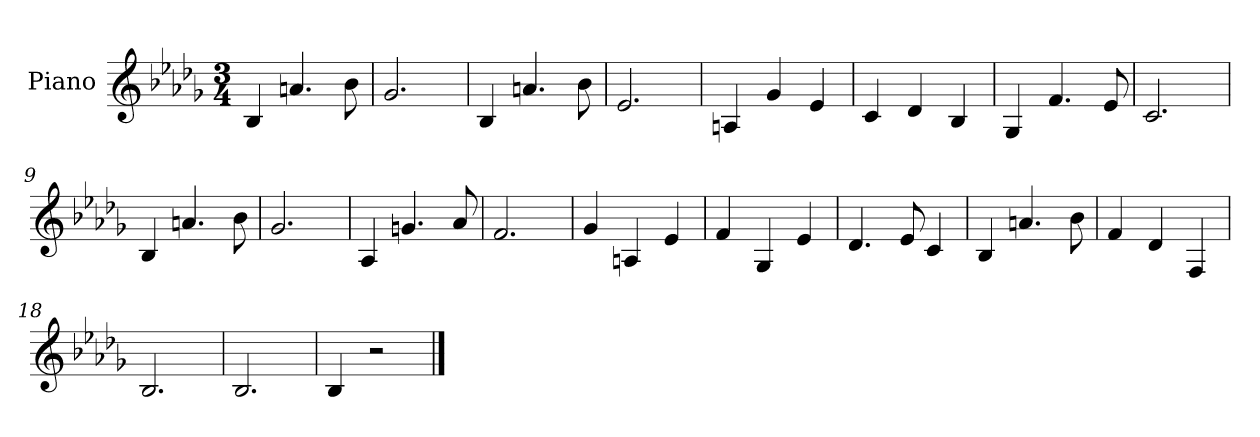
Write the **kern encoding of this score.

**kern
*part1
*staff1
*I"Piano
*I'Pno.
*clefG2
*k[b-e-a-d-g-]
*M3/4
=1
4B-/
4.an/
8b-\
=2
2.g-/
=3
4B-/
4.an/
8b-\
=4
2.e-/
=5
4An/
4g-/
4e-/
=6
4c/
4d-/
4B-/
=7
4G-/
4.f/
8e-/
=8
2.c/
=9
4B-/
4.an/
8b-\
=10
2.g-/
=11
4A-/
4.gn/
8a-/
=12
2.f/
!!LO:LB:g=z
=13
4g-/
4An/
4e-/
=14
4f/
4G-/
4e-/
=15
4.d-/
8e-/
4c/
=16
4B-/
4.an/
8b-\
=17
4f/
4d-/
4F/
=18
2.B-/
=19
2.B-/
=20
4B-/
2r
==
*-
